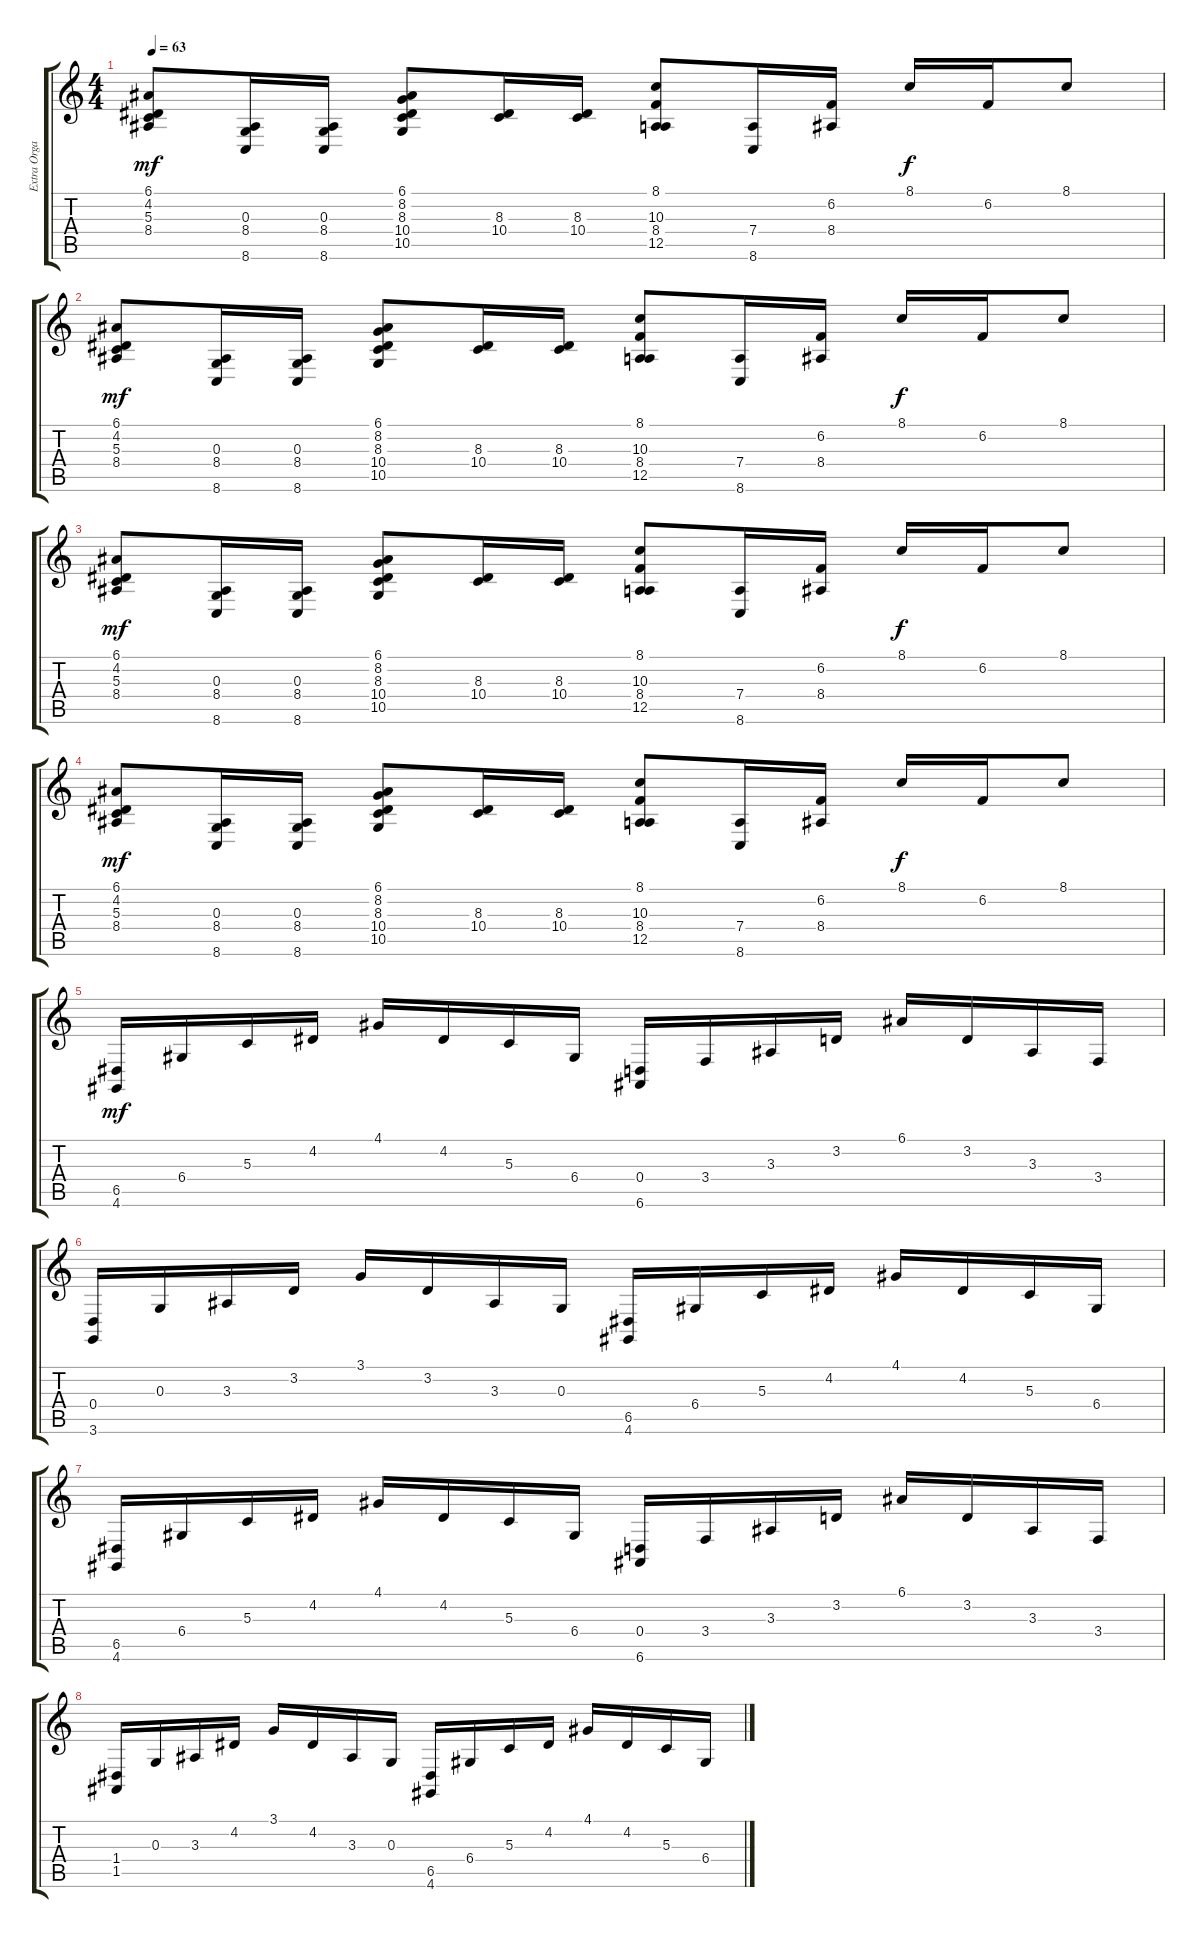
\track ("Extra Organ/Ac Guitar" "Extra Orga") {instrument drawbarorgan}
\staff {score tabs}
\tuning (E4 B3 G3 D3 A2 E2) {hide}
\ts (4 4)
\tempo 63
\clef g2
\ks c
(6.1 4.2 5.3 8.4).8{dy mf} (0.3 8.4 8.6).16 (0.3 8.4 8.6).16 (6.1 8.2 8.3 10.4 10.5).8 (8.3 10.4).16 (8.3 10.4).16 (8.1 10.3 8.4 12.5).8 (7.4 8.6).16 (6.2 8.4).16 8.1.16{dy f} 6.2.16 8.1.8 |
(6.1 4.2 5.3 8.4).8{dy mf} (0.3 8.4 8.6).16 (0.3 8.4 8.6).16 (6.1 8.2 8.3 10.4 10.5).8 (8.3 10.4).16 (8.3 10.4).16 (8.1 10.3 8.4 12.5).8 (7.4 8.6).16 (6.2 8.4).16 8.1.16{dy f} 6.2.16 8.1.8 |
(6.1 4.2 5.3 8.4).8{dy mf} (0.3 8.4 8.6).16 (0.3 8.4 8.6).16 (6.1 8.2 8.3 10.4 10.5).8 (8.3 10.4).16 (8.3 10.4).16 (8.1 10.3 8.4 12.5).8 (7.4 8.6).16 (6.2 8.4).16 8.1.16{dy f} 6.2.16 8.1.8 |
(6.1 4.2 5.3 8.4).8{dy mf} (0.3 8.4 8.6).16 (0.3 8.4 8.6).16 (6.1 8.2 8.3 10.4 10.5).8 (8.3 10.4).16 (8.3 10.4).16 (8.1 10.3 8.4 12.5).8 (7.4 8.6).16 (6.2 8.4).16 8.1.16{dy f} 6.2.16 8.1.8 |
(6.5 4.6).16{dy mf} 6.4.16 5.3.16 4.2.16 4.1.16 4.2.16 5.3.16 6.4.16 (0.4 6.6).16 3.4.16 3.3.16 3.2.16 6.1.16 3.2.16 3.3.16 3.4.16 |
(0.4 3.6).16 0.3.16 3.3.16 3.2.16 3.1.16 3.2.16 3.3.16 0.3.16 (6.5 4.6).16 6.4.16 5.3.16 4.2.16 4.1.16 4.2.16 5.3.16 6.4.16 |
(6.5 4.6).16 6.4.16 5.3.16 4.2.16 4.1.16 4.2.16 5.3.16 6.4.16 (0.4 6.6).16 3.4.16 3.3.16 3.2.16 6.1.16 3.2.16 3.3.16 3.4.16 |
(1.4 1.5).16 0.3.16 3.3.16 4.2.16 3.1.16 4.2.16 3.3.16 0.3.16 (6.5 4.6).16 6.4.16 5.3.16 4.2.16 4.1.16 4.2.16 5.3.16 6.4.16
